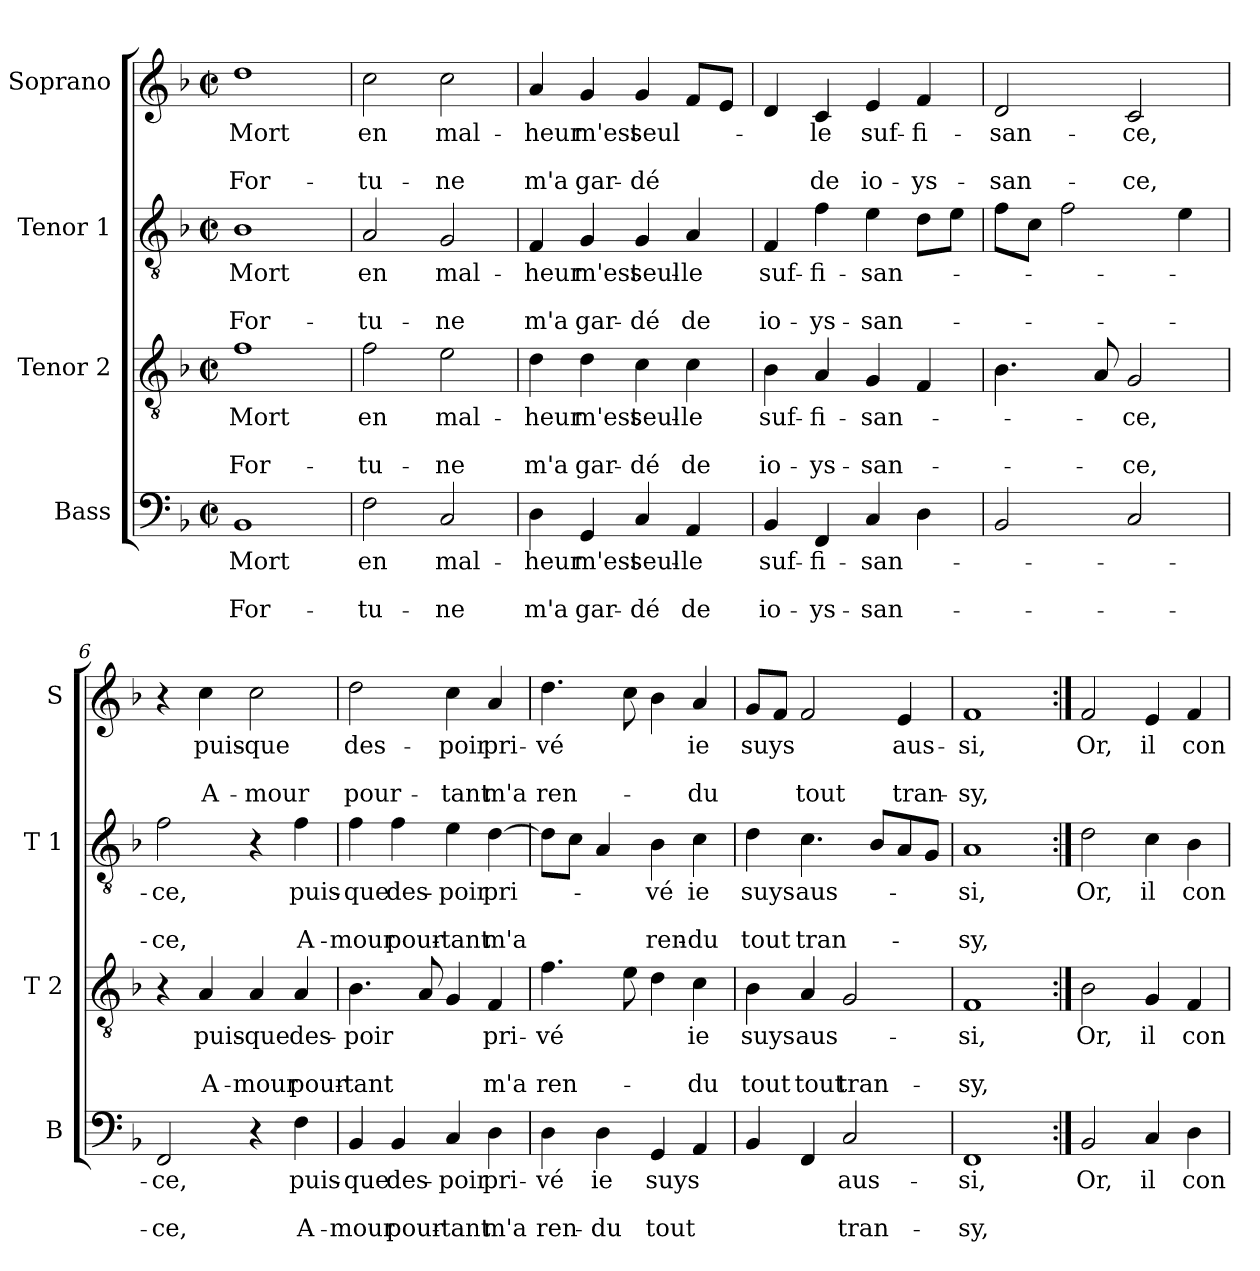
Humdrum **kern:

**kern	**text	**text	**text	**kern	**text	**text	**text	**kern	**text	**text	**text	**kern	**text	**text	**text
*part4	*part4	*part4	*part4	*part3	*part3	*part3	*part3	*part2	*part2	*part2	*part2	*part1	*part1	*part1	*part1
*staff4	*staff4	*staff4	*staff4	*staff3	*staff3	*staff3	*staff3	*staff2	*staff2	*staff2	*staff2	*staff1	*staff1	*staff1	*staff1
*I"Bass	*	*	*	*I"Tenor 2	*	*	*	*I"Tenor 1	*	*	*	*I"Soprano	*	*	*
*I'B	*	*	*	*I'T 2	*	*	*	*I'T 1	*	*	*	*I'S	*	*	*
*clefF4	*	*	*	*clefGv2	*	*	*	*clefGv2	*	*	*	*clefG2	*	*	*
*k[b-]	*	*	*	*k[b-]	*	*	*	*k[b-]	*	*	*	*k[b-]	*	*	*
*F:	*	*	*	*F:	*	*	*	*F:	*	*	*	*F:	*	*	*
*M2/2	*	*	*	*M2/2	*	*	*	*M2/2	*	*	*	*M2/2	*	*	*
*met(c|)	*	*	*	*met(c|)	*	*	*	*met(c|)	*	*	*	*met(c|)	*	*	*
=1	=1	=1	=1	=1	=1	=1	=1	=1	=1	=1	=1	=1	=1	=1	=1
!	!LO:LY:b	!	!LO:LY:b	!	!LO:LY:b	!	!LO:LY:b	!	!LO:LY:b	!	!LO:LY:b	!	!LO:LY:b	!	!LO:LY:b
1BB-	Mort	.	For-	1f	Mort	.	For-	1B-	Mort	.	For-	1dd	Mort	.	For-
=2	=2	=2	=2	=2	=2	=2	=2	=2	=2	=2	=2	=2	=2	=2	=2
!	!LO:LY:b	!	!LO:LY:b	!	!LO:LY:b	!	!LO:LY:b	!	!LO:LY:b	!	!LO:LY:b	!	!LO:LY:b	!	!LO:LY:b
2F\	en	.	-tu-	2f\	en	.	-tu-	2A/	en	.	-tu-	2cc\	en	.	-tu-
!	!LO:LY:b	!	!LO:LY:b	!	!LO:LY:b	!	!LO:LY:b	!	!LO:LY:b	!	!LO:LY:b	!	!LO:LY:b	!	!LO:LY:b
2C/	mal-	.	-ne	2e\	mal-	.	-ne	2G/	mal-	.	-ne	2cc\	mal-	.	-ne
=3	=3	=3	=3	=3	=3	=3	=3	=3	=3	=3	=3	=3	=3	=3	=3
!	!LO:LY:b	!	!LO:LY:b	!	!LO:LY:b	!	!LO:LY:b	!	!LO:LY:b	!	!LO:LY:b	!	!LO:LY:b	!	!LO:LY:b
4D\	-heur	.	m'a	4d\	-heur	.	m'a	4F/	-heur	.	m'a	4a/	-heur	.	m'a
!	!LO:LY:b	!	!LO:LY:b	!	!LO:LY:b	!	!LO:LY:b	!	!LO:LY:b	!	!LO:LY:b	!	!LO:LY:b	!	!LO:LY:b
4GG/	m'est	.	gar-	4d\	m'est	.	gar-	4G/	m'est	.	gar-	4g/	m'est	.	gar-
!	!LO:LY:b	!	!LO:LY:b	!	!LO:LY:b	!	!LO:LY:b	!	!LO:LY:b	!	!LO:LY:b	!	!LO:LY:b	!	!LO:LY:b
4C/	seul-	.	-dé	4c\	seul-	.	-dé	4G/	seul-	.	-dé	4g/	seul-	.	-dé
!	!LO:LY:b	!	!LO:LY:b	!	!LO:LY:b	!	!LO:LY:b	!	!LO:LY:b	!	!LO:LY:b	!	!	!	!
4AA/	-le	.	de	4c\	-le	.	de	4A/	-le	.	de	8f/L	.	.	.
.	.	.	.	.	.	.	.	.	.	.	.	8e/J	.	.	.
=4	=4	=4	=4	=4	=4	=4	=4	=4	=4	=4	=4	=4	=4	=4	=4
!	!LO:LY:b	!	!LO:LY:b	!	!LO:LY:b	!	!LO:LY:b	!	!LO:LY:b	!	!LO:LY:b	!	!	!	!
4BB-/	suf-	.	io-	4B-\	suf-	.	io-	4F/	suf-	.	io-	4d/	.	.	.
!	!LO:LY:b	!	!LO:LY:b	!	!LO:LY:b	!	!LO:LY:b	!	!LO:LY:b	!	!LO:LY:b	!	!LO:LY:b	!	!LO:LY:b
4FF/	-fi-	.	-ys-	4A/	-fi-	.	-ys-	4f\	-fi-	.	-ys-	4c/	-le	.	de
!	!LO:LY:b	!	!LO:LY:b	!	!LO:LY:b	!	!LO:LY:b	!	!LO:LY:b	!	!LO:LY:b	!	!LO:LY:b	!	!LO:LY:b
4C/	-san-	.	-san-	4G/	-san-	.	-san-	4e\	-san-	.	-san-	4e/	suf-	.	io-
!	!	!	!	!	!	!	!	!	!	!	!	!	!LO:LY:b	!	!LO:LY:b
4D\	.	.	.	4F/	.	.	.	8d\L	.	.	.	4f/	-fi-	.	-ys-
.	.	.	.	.	.	.	.	8e\J	.	.	.	.	.	.	.
=5	=5	=5	=5	=5	=5	=5	=5	=5	=5	=5	=5	=5	=5	=5	=5
!	!	!	!	!	!	!	!	!	!	!	!	!	!LO:LY:b	!	!LO:LY:b
2BB-/	.	.	.	4.B-\	.	.	.	8f\L	.	.	.	2d/	-san-	.	-san-
.	.	.	.	.	.	.	.	8c\J	.	.	.	.	.	.	.
.	.	.	.	.	.	.	.	2f\	.	.	.	.	.	.	.
.	.	.	.	8A/	.	.	.	.	.	.	.	.	.	.	.
!	!	!	!	!	!LO:LY:b	!	!LO:LY:b	!	!	!	!	!	!LO:LY:b	!	!LO:LY:b
2C/	.	.	.	2G/	-ce,	.	-ce,	.	.	.	.	2c/	-ce,	.	-ce,
.	.	.	.	.	.	.	.	4e\	.	.	.	.	.	.	.
!!LO:LB:g=z
=6	=6	=6	=6	=6	=6	=6	=6	=6	=6	=6	=6	=6	=6	=6	=6
!	!LO:LY:b	!	!LO:LY:b	!	!	!	!	!	!LO:LY:b	!	!LO:LY:b	!	!	!	!
2FF/	-ce,	.	-ce,	4r	.	.	.	2f\	-ce,	.	-ce,	4r	.	.	.
!	!	!	!	!	!LO:LY:b	!	!LO:LY:b	!	!	!	!	!	!LO:LY:b	!	!LO:LY:b
.	.	.	.	4A/	puis-	.	A-	.	.	.	.	4cc\	puis-	.	A-
!	!	!	!	!	!LO:LY:b	!	!LO:LY:b	!	!	!	!	!	!LO:LY:b	!	!LO:LY:b
4r	.	.	.	4A/	-que	.	-mour	4r	.	.	.	2cc\	-que	.	-mour
!	!LO:LY:b	!	!LO:LY:b	!	!LO:LY:b	!	!LO:LY:b	!	!LO:LY:b	!	!LO:LY:b	!	!	!	!
4F\	puis-	.	A-	4A/	des-	.	pour-	4f\	puis-	.	A-	.	.	.	.
=7	=7	=7	=7	=7	=7	=7	=7	=7	=7	=7	=7	=7	=7	=7	=7
!	!LO:LY:b	!	!LO:LY:b	!	!LO:LY:b	!	!LO:LY:b	!	!LO:LY:b	!	!LO:LY:b	!	!LO:LY:b	!	!LO:LY:b
4BB-/	-que	.	-mour	4.B-\	-poir	.	-tant	4f\	-que	.	-mour	2dd\	des-	.	pour-
!	!LO:LY:b	!	!LO:LY:b	!	!	!	!	!	!LO:LY:b	!	!LO:LY:b	!	!	!	!
4BB-/	des-	.	pour-	.	.	.	.	4f\	des-	.	pour-	.	.	.	.
.	.	.	.	8A/	.	.	.	.	.	.	.	.	.	.	.
!	!LO:LY:b	!	!LO:LY:b	!	!	!	!	!	!LO:LY:b	!	!LO:LY:b	!	!LO:LY:b	!	!LO:LY:b
4C/	-poir	.	-tant	4G/	.	.	.	4e\	-poir	.	-tant	4cc\	-poir	.	-tant
!	!LO:LY:b	!	!LO:LY:b	!	!LO:LY:b	!	!LO:LY:b	!	!LO:LY:b	!	!LO:LY:b	!	!LO:LY:b	!	!LO:LY:b
4D\	pri-	.	m'a	4F/	pri-	.	m'a	[4d\	pri-	.	m'a	4a/	pri-	.	m'a
=8	=8	=8	=8	=8	=8	=8	=8	=8	=8	=8	=8	=8	=8	=8	=8
!	!LO:LY:b	!	!LO:LY:b	!	!LO:LY:b	!	!LO:LY:b	!	!	!	!	!	!LO:LY:b	!	!LO:LY:b
4D\	-vé	.	ren-	4.f\	-vé	.	ren-	8d\L]	.	.	.	4.dd\	-vé	.	ren-
.	.	.	.	.	.	.	.	8c\J	.	.	.	.	.	.	.
!	!LO:LY:b	!	!LO:LY:b	!	!	!	!	!	!	!	!	!	!	!	!
4D\	ie	.	-du	.	.	.	.	4A/	.	.	.	.	.	.	.
.	.	.	.	8e\	.	.	.	.	.	.	.	8cc\	.	.	.
!	!LO:LY:b	!	!LO:LY:b	!	!	!	!	!	!LO:LY:b	!	!LO:LY:b	!	!	!	!
4GG/	suys	.	tout	4d\	.	.	.	4B-\	-vé	.	ren-	4b-\	.	.	.
!	!	!	!	!	!LO:LY:b	!	!LO:LY:b	!	!LO:LY:b	!	!LO:LY:b	!	!LO:LY:b	!	!LO:LY:b
4AA/	.	.	.	4c\	ie	.	-du	4c\	ie	.	-du	4a/	ie	.	-du
=9	=9	=9	=9	=9	=9	=9	=9	=9	=9	=9	=9	=9	=9	=9	=9
!	!	!	!	!	!LO:LY:b	!	!LO:LY:b	!	!LO:LY:b	!	!LO:LY:b	!	!LO:LY:b	!	!
4BB-/	.	.	.	4B-\	suys	.	tout	4d\	suys	.	tout	8g/L	suys	.	.
.	.	.	.	.	.	.	.	.	.	.	.	8f/J	.	.	.
!	!	!	!	!	!LO:LY:b	!	!LO:LY:b	!	!LO:LY:b	!	!LO:LY:b	!	!	!	!LO:LY:b
4FF/	.	.	.	4A/	aus-	.	tout	4.c\	aus-	.	tran-	2f/	.	.	tout
!	!LO:LY:b	!	!LO:LY:b	!	!	!	!LO:LY:b	!	!	!	!	!	!	!	!
2C/	aus-	.	tran-	2G/	.	.	tran-	.	.	.	.	.	.	.	.
.	.	.	.	.	.	.	.	8B-/L	.	.	.	.	.	.	.
!	!	!	!	!	!	!	!	!	!	!	!	!	!LO:LY:b	!	!LO:LY:b
.	.	.	.	.	.	.	.	8A/	.	.	.	4e/	aus-	.	tran-
.	.	.	.	.	.	.	.	8G/J	.	.	.	.	.	.	.
=10	=10	=10	=10	=10	=10	=10	=10	=10	=10	=10	=10	=10	=10	=10	=10
!	!LO:LY:b	!	!LO:LY:b	!	!LO:LY:b	!	!LO:LY:b	!	!LO:LY:b	!	!LO:LY:b	!	!LO:LY:b	!	!LO:LY:b
1FF	-si,	.	-sy,	1F	-si,	.	-sy,	1A	-si,	.	-sy,	1f	-si,	.	-sy,
!!LO:PB:g=z
=11:|!	=11:|!	=11:|!	=11:|!	=11:|!	=11:|!	=11:|!	=11:|!	=11:|!	=11:|!	=11:|!	=11:|!	=11:|!	=11:|!	=11:|!	=11:|!
!	!LO:LY:b	!	!	!	!LO:LY:b	!	!	!	!LO:LY:b	!	!	!	!LO:LY:b	!	!
2BB-/	Or,	.	.	2B-\	Or,	.	.	2d\	Or,	.	.	2f/	Or,	.	.
!	!LO:LY:b	!	!	!	!LO:LY:b	!	!	!	!LO:LY:b	!	!	!	!LO:LY:b	!	!
4C/	il	.	.	4G/	il	.	.	4c\	il	.	.	4e/	il	.	.
!	!LO:LY:b	!	!	!	!LO:LY:b	!	!	!	!LO:LY:b	!	!	!	!LO:LY:b	!	!
4D\	con-	.	.	4F/	con-	.	.	4B-\	con-	.	.	4f/	con-	.	.
=	=	=	=	=	=	=	=	=	=	=	=	=	=	=	=
*-	*-	*-	*-	*-	*-	*-	*-	*-	*-	*-	*-	*-	*-	*-	*-
